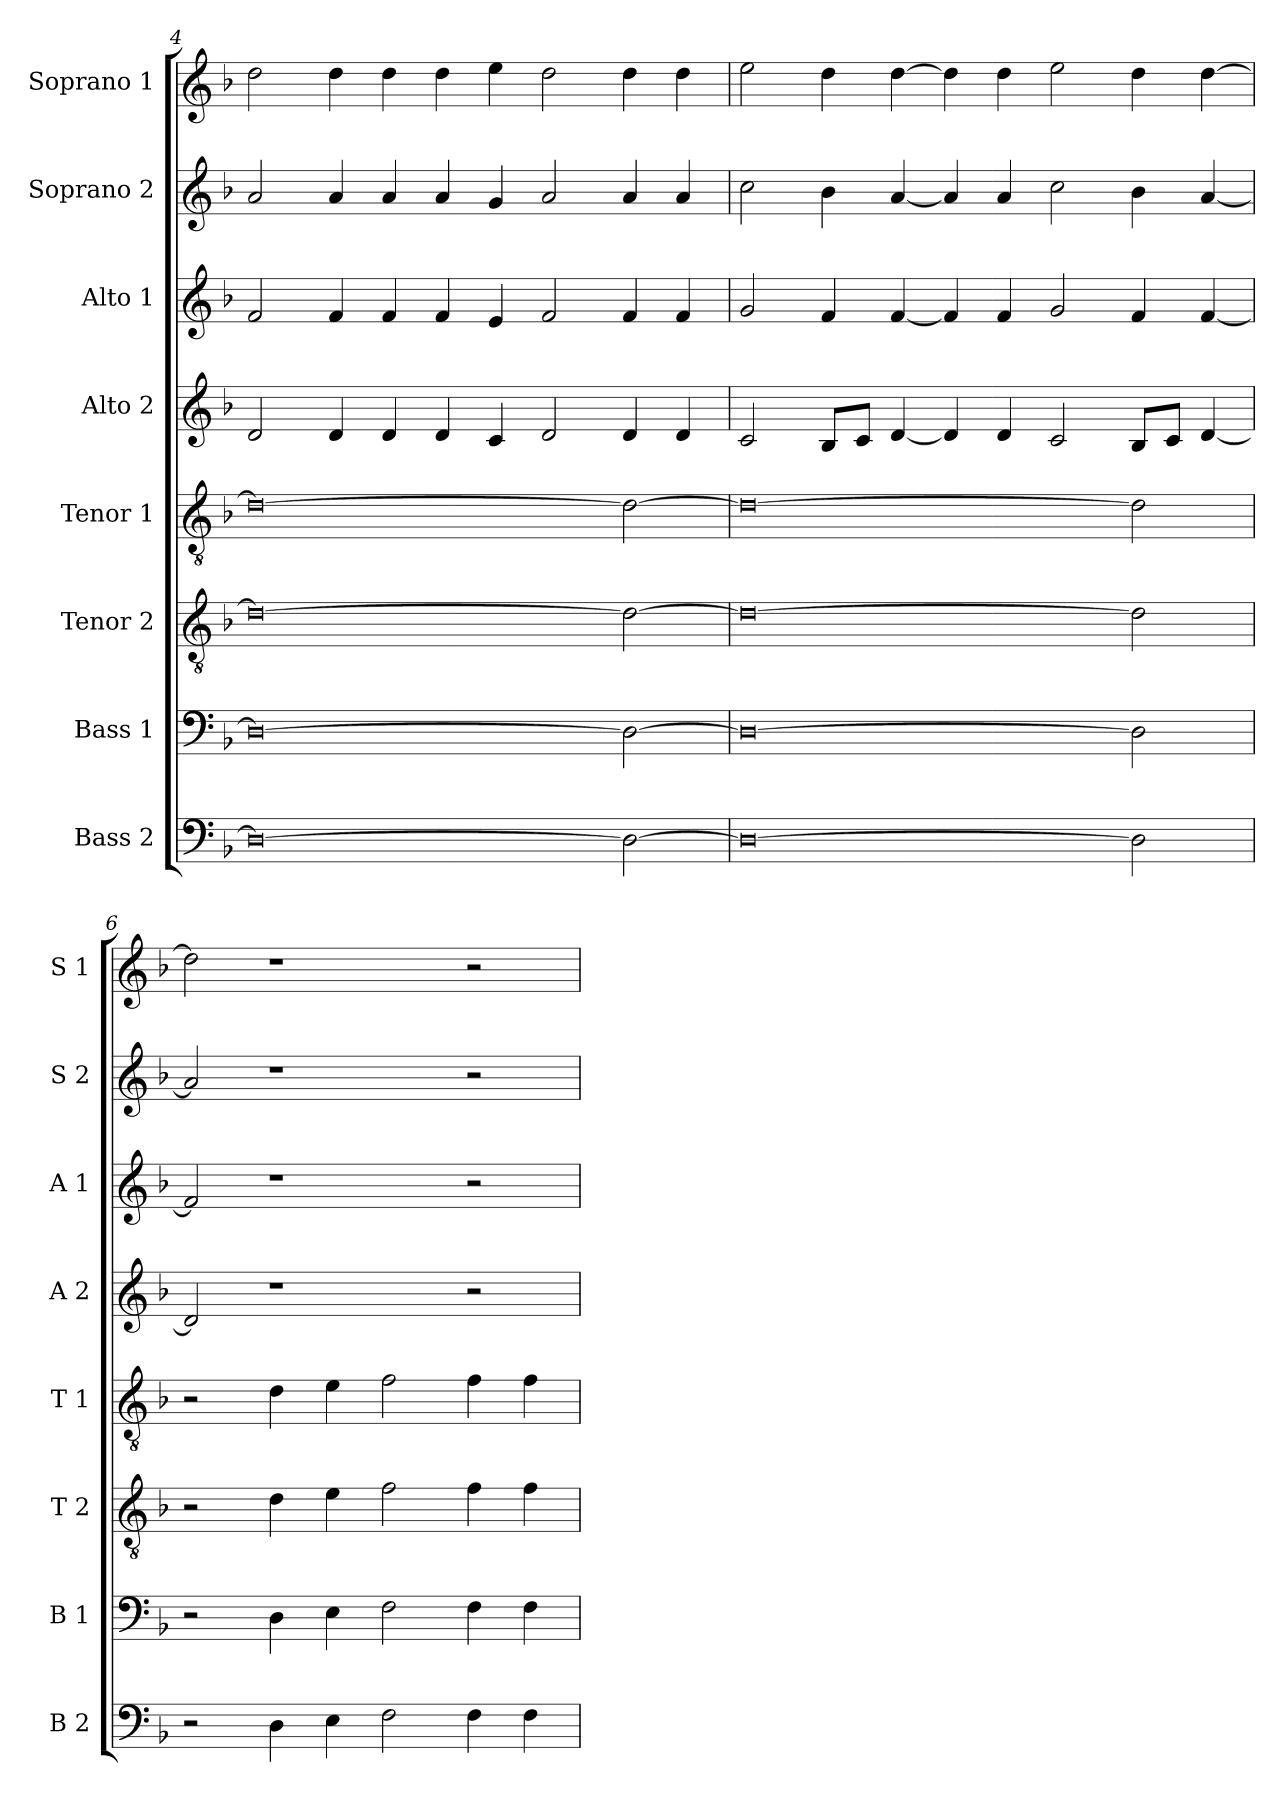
**kern	**kern	**kern	**kern	**kern	**kern	**kern	**kern
*part8	*part7	*part6	*part5	*part4	*part3	*part2	*part1
*staff8	*staff7	*staff6	*staff5	*staff4	*staff3	*staff2	*staff1
*I"Bass 2	*I"Bass 1	*I"Tenor 2	*I"Tenor 1	*I"Alto 2	*I"Alto 1	*I"Soprano 2	*I"Soprano 1
*I'B 2	*I'B 1	*I'T 2	*I'T 1	*I'A 2	*I'A 1	*I'S 2	*I'S 1
*clefF4	*clefF4	*clefGv2	*clefGv2	*clefG2	*clefG2	*clefG2	*clefG2
*k[b-]	*k[b-]	*k[b-]	*k[b-]	*k[b-]	*k[b-]	*k[b-]	*k[b-]
*d:	*d:	*d:	*d:	*d:	*d:	*d:	*d:
=4	=4	=4	=4	=4	=4	=4	=4
0D_	0D_	0d_	0d_	2d	2f	2a	2dd
.	.	.	.	4d	4f	4a	4dd
.	.	.	.	4d	4f	4a	4dd
.	.	.	.	4d	4f	4a	4dd
.	.	.	.	4c	4e	4g	4ee
.	.	.	.	2d	2f	2a	2dd
2D_	2D_	2d_	2d_	4d	4f	4a	4dd
.	.	.	.	4d	4f	4a	4dd
=5	=5	=5	=5	=5	=5	=5	=5
0D_	0D_	0d_	0d_	2c	2g	2cc	2ee
.	.	.	.	8B-L	4f	4b-	4dd
.	.	.	.	8cJ	.	.	.
.	.	.	.	[4d	[4f	[4a	[4dd
.	.	.	.	4d]	4f]	4a]	4dd]
.	.	.	.	4d	4f	4a	4dd
.	.	.	.	2c	2g	2cc	2ee
2D]	2D]	2d]	2d]	8B-L	4f	4b-	4dd
.	.	.	.	8cJ	.	.	.
.	.	.	.	[4d	[4f	[4a	[4dd
=6	=6	=6	=6	=6	=6	=6	=6
2r	2r	2r	2r	2d]	2f]	2a]	2dd]
4D	4D	4d	4d	1r	1r	1r	1r
4E	4E	4e	4e	.	.	.	.
2F	2F	2f	2f	.	.	.	.
4F	4F	4f	4f	2r	2r	2r	2r
4F	4F	4f	4f	.	.	.	.
=	=	=	=	=	=	=	=
*-	*-	*-	*-	*-	*-	*-	*-
